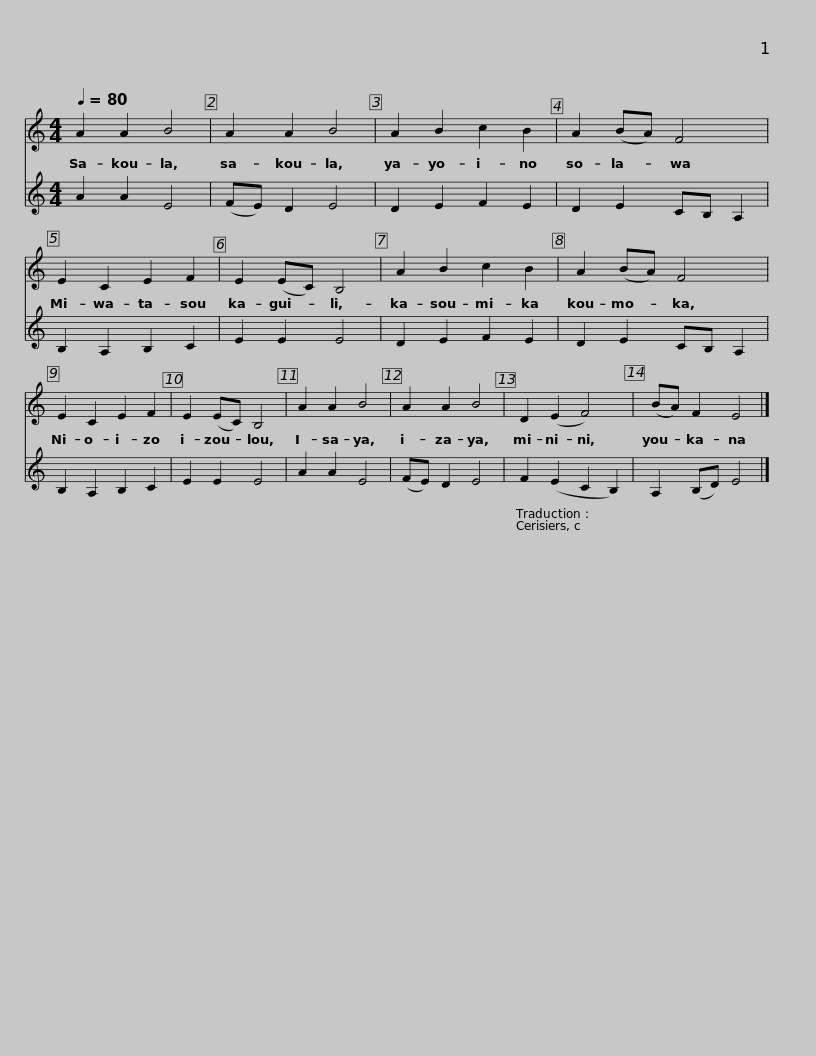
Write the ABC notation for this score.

X:1
%%score 1 2
L:1/8
Q:1/4=80
M:4/4
I:linebreak $
K:C
V:1 treble
V:2 treble
V:1
 A2 A2 B4 | A2 A2 B4 | A2 B2 c2 B2 | A2 (BA) F4 |$ E2 C2 E2 F2 | %5
 E2 (EC) B,4 | A2 B2 c2 B2 | A2 (BA) F4 |$ E2 C2 E2 F2 | E2 (EC) B,4 | %10
 A2 A2 B4 | A2 A2 B4 |$ D2 (E2 F4) | (BA) F2 E4 |] %14
V:2
 A2 A2 E4 | (FE) D2 E4 | D2 E2 F2 E2 | D2 E2 CB, A,2 |$ B,2 A,2 B,2 C2 | %5
 E2 E2 E4 | D2 E2 F2 E2 | D2 E2 CB, A,2 |$ B,2 A,2 B,2 C2 | E2 E2 E4 | %10
 A2 A2 E4 | (FE) D2 E4 |$ F2 (E2 C2 B,2) | A,2 (B,D) E4 |] %14
